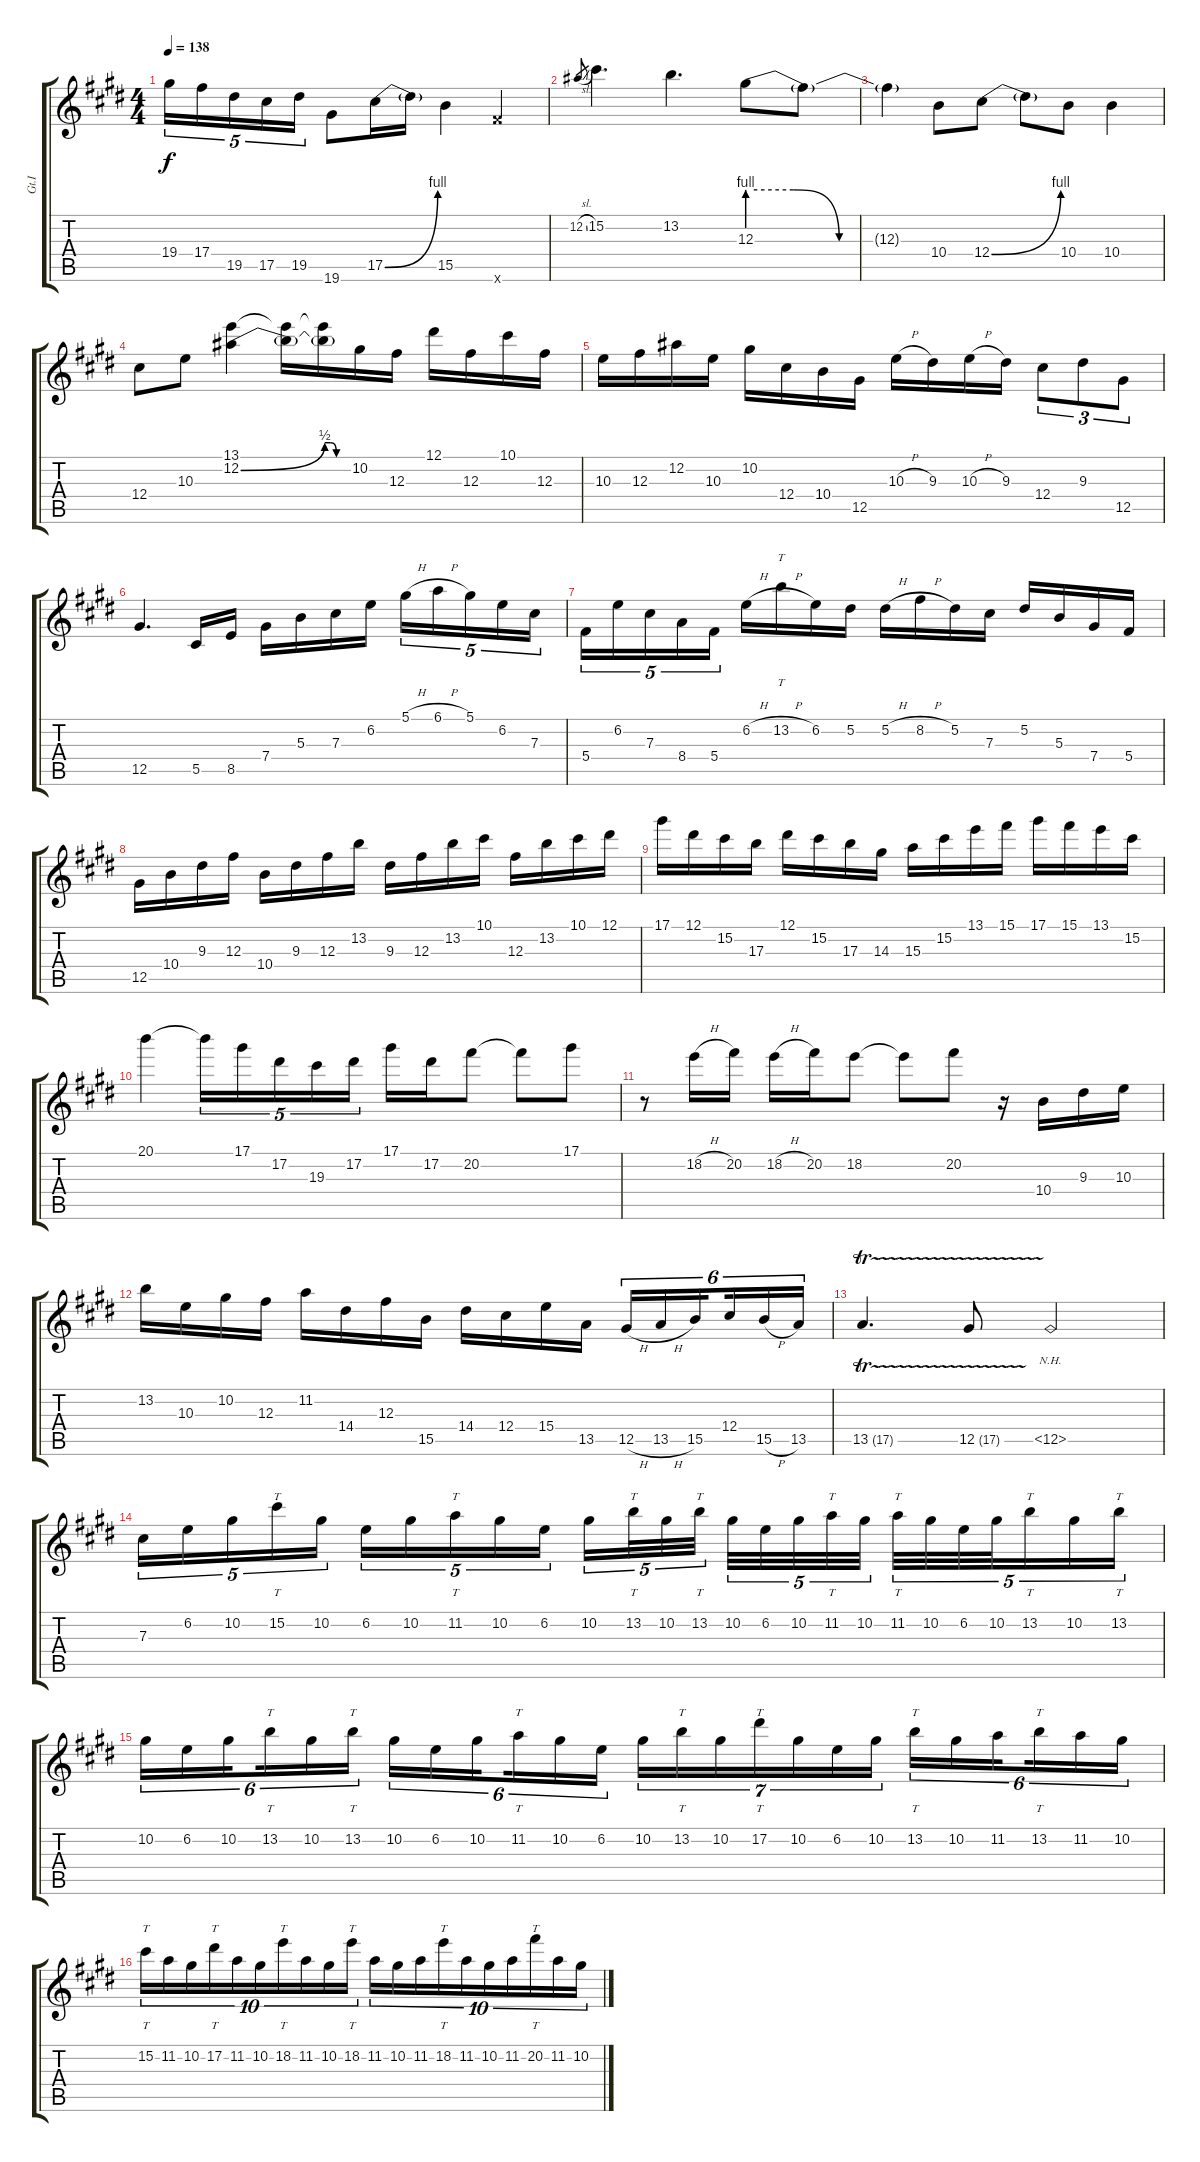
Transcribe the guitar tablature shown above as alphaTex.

\track ("Gt.I" "Gt.I") {instrument distortionguitar}
\staff {score tabs}
\tuning (Eb4 Bb3 Gb3 Db3 Ab2 Db2) {hide}
\ts (4 4)
\tempo 138
\clef g2
\ks e
19.4.16{tu (5 4) dy f} 17.4.16{tu (5 4)} 19.5.16{tu (5 4)} 17.5.16{tu (5 4)} 19.5.16{tu (5 4)} 19.6.8 17.5{be (bend 0 0 60 4)}.16 17.5{t}.16 15.5.4 17.6{x}.4 |
12.2{sl}.8{gr} 15.2.4{d} 13.2.4{d} 12.3{be (custom 0 4 15 4 30 0 60 0)}.8 12.3{t}.8 |
12.3{t}.4 10.4.8 12.4{be (bend 0 0 60 4)}.8 12.4{t}.8 10.4.8 10.4.4 |
12.4.8 10.3.8 (13.1 12.2{be (bend 0 0 60 2)}).4 (13.1{t} 12.2{t}).16 (13.1{t} 12.2{be (custom 0 2 15 2 30 0 60 0) t}).16 10.2.16 12.3.16 12.1.16 12.3.16 10.1.16 12.3.16 |
10.3.16 12.3.16 12.2.16 10.3.16 10.2.16 12.4.16 10.4.16 12.5.16 10.3{h}.16 9.3.16 10.3{h}.16 9.3.16 12.4.8{tu (3 2)} 9.3.8{tu (3 2)} 12.5.8{tu (3 2)} |
12.5.4{d} 5.5.16 8.5.16 7.4.16 5.3.16 7.3.16 6.2.16 5.1{h}.16{tu (5 4)} 6.1{h}.16{tu (5 4)} 5.1.16{tu (5 4)} 6.2.16{tu (5 4)} 7.3.16{tu (5 4)} |
5.4.16{tu (5 4)} 6.2.16{tu (5 4)} 7.3.16{tu (5 4)} 8.4.16{tu (5 4)} 5.4.16{tu (5 4)} 6.2{h}.16 13.2{h}.16{tt} 6.2.16 5.2.16 5.2{h}.16 8.2{h}.16 5.2.16 7.3.16 5.2.16 5.3.16 7.4.16 5.4.16 |
12.5.16 10.4.16 9.3.16 12.3.16 10.4.16 9.3.16 12.3.16 13.2.16 9.3.16 12.3.16 13.2.16 10.1.16 12.3.16 13.2.16 10.1.16 12.1.16 |
17.1.16 12.1.16 15.2.16 17.3.16 12.1.16 15.2.16 17.3.16 14.3.16 15.3.16 15.2.16 13.1.16 15.1.16 17.1.16 15.1.16 13.1.16 15.2.16 |
20.1.4 20.1{t}.16{tu (5 4)} 17.1.16{tu (5 4)} 17.2.16{tu (5 4)} 19.3.16{tu (5 4)} 17.2.16{tu (5 4)} 17.1.16 17.2.16 20.2.8 20.2{t}.8 17.1.8 |
r.8 18.2{h}.16 20.2.16 18.2{h}.16 20.2.16 18.2.8 18.2{t}.8 20.2.8 r.16 10.4.16 9.3.16 10.3.16 |
13.2.16 10.3.16 10.2.16 12.3.16 11.2.16 14.4.16 12.3.16 15.5.16 14.4.16 12.4.16 15.4.16 13.5.16 12.5{h}.16{tu (6 4)} 13.5{h}.16{tu (6 4)} 15.5.16{tu (6 4) beam splitsecondary} 12.4.16{tu (6 4)} 15.5{h}.16{tu (6 4)} 13.5.16{tu (6 4)} |
13.5{tr (17 16)}.4{d} 12.5{tr (17 16)}.8 12.5{nh}.2 |
7.3.16{tu (5 4)} 6.2.16{tu (5 4)} 10.2.16{tu (5 4)} 15.2.16{tt tu (5 4)} 10.2.16{tu (5 4)} 6.2.16{tu (5 4)} 10.2.16{tu (5 4)} 11.2.16{tt tu (5 4)} 10.2.16{tu (5 4)} 6.2.16{tu (5 4)} 10.2.16{tu (5 4)} 13.2.32{tt tu (5 4)} 10.2.32{tu (5 4)} 13.2.32{tt tu (5 4) beam splitsecondary} 10.2.32{tu (5 4)} 6.2.32{tu (5 4)} 10.2.32{tu (5 4)} 11.2.32{tt tu (5 4)} 10.2.32{tu (5 4)} 11.2.32{tt tu (5 4)} 10.2.32{tu (5 4)} 6.2.32{tu (5 4)} 10.2.32{tu (5 4)} 13.2.16{tt tu (5 4)} 10.2.16{tu (5 4)} 13.2.16{tt tu (5 4)} |
10.2.16{tu (6 4)} 6.2.16{tu (6 4)} 10.2.16{tu (6 4) beam splitsecondary} 13.2.16{tt tu (6 4)} 10.2.16{tu (6 4)} 13.2.16{tt tu (6 4)} 10.2.16{tu (6 4)} 6.2.16{tu (6 4)} 10.2.16{tu (6 4) beam splitsecondary} 11.2.16{tt tu (6 4)} 10.2.16{tu (6 4)} 6.2.16{tu (6 4)} 10.2.16{tu (7 4)} 13.2.16{tt tu (7 4)} 10.2.16{tu (7 4)} 17.2.16{tt tu (7 4)} 10.2.16{tu (7 4)} 6.2.16{tu (7 4)} 10.2.16{tu (7 4)} 13.2.16{tt tu (6 4)} 10.2.16{tu (6 4)} 11.2.16{tu (6 4) beam splitsecondary} 13.2.16{tt tu (6 4)} 11.2.16{tu (6 4)} 10.2.16{tu (6 4)} |
15.2.16{tt tu (10 8)} 11.2.16{tu (10 8)} 10.2.16{tu (10 8)} 17.2.16{tt tu (10 8)} 11.2.16{tu (10 8)} 10.2.16{tu (10 8)} 18.2.16{tt tu (10 8)} 11.2.16{tu (10 8)} 10.2.16{tu (10 8)} 18.2.16{tt tu (10 8)} 11.2.16{tu (10 8)} 10.2.16{tu (10 8)} 11.2.16{tu (10 8)} 18.2.16{tt tu (10 8)} 11.2.16{tu (10 8)} 10.2.16{tu (10 8)} 11.2.16{tu (10 8)} 20.2.16{tt tu (10 8)} 11.2.16{tu (10 8)} 10.2.16{tu (10 8)}
